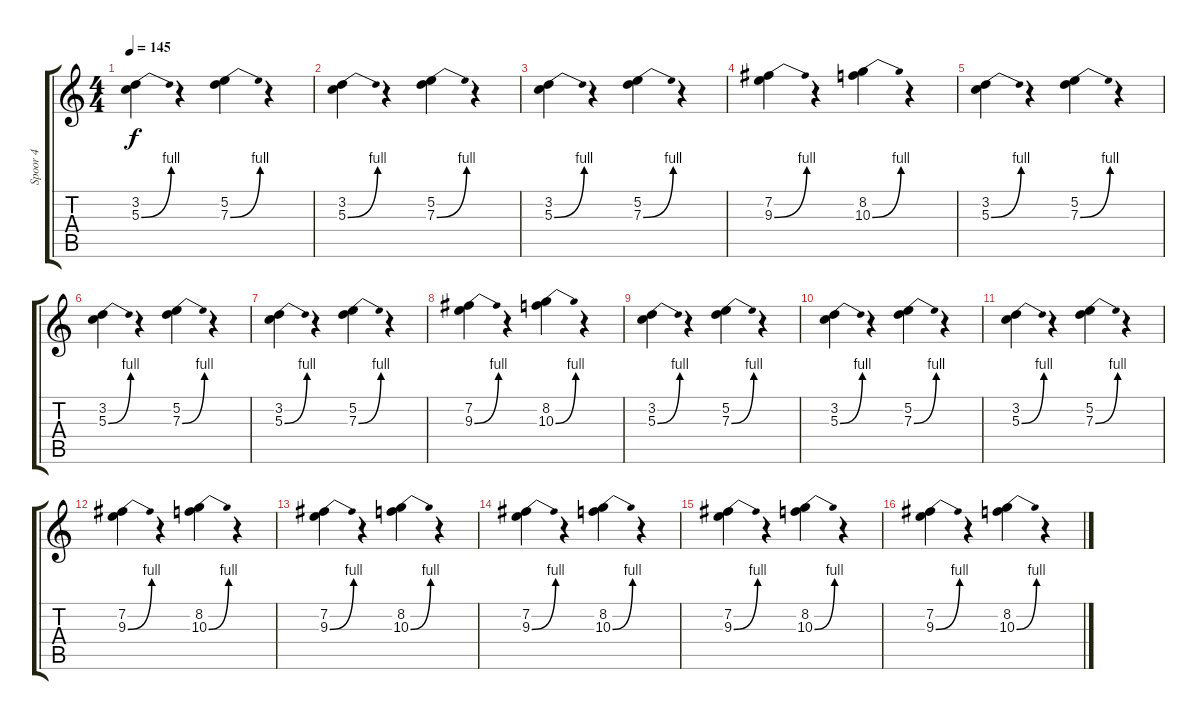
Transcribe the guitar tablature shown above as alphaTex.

\track ("Spoor 4" "Spoor 4") {instrument distortionguitar}
\staff {score tabs}
\tuning (E4 B3 G3 D3 A2 E2) {hide}
\ts (4 4)
\tempo 145
\clef g2
\ks c
(3.2 5.3{be (bend 0 0 60 4)}).4{dy f} r.4 (5.2 7.3{be (bend 0 0 60 4)}).4 r.4 |
(3.2 5.3{be (bend 0 0 60 4)}).4 r.4 (5.2 7.3{be (bend 0 0 60 4)}).4 r.4 |
(3.2 5.3{be (bend 0 0 60 4)}).4 r.4 (5.2 7.3{be (bend 0 0 60 4)}).4 r.4 |
(7.2 9.3{be (bend 0 0 60 4)}).4 r.4 (8.2 10.3{be (bend 0 0 60 4)}).4 r.4 |
(3.2 5.3{be (bend 0 0 60 4)}).4 r.4 (5.2 7.3{be (bend 0 0 60 4)}).4 r.4 |
(3.2 5.3{be (bend 0 0 60 4)}).4 r.4 (5.2 7.3{be (bend 0 0 60 4)}).4 r.4 |
(3.2 5.3{be (bend 0 0 60 4)}).4 r.4 (5.2 7.3{be (bend 0 0 60 4)}).4 r.4 |
(7.2 9.3{be (bend 0 0 60 4)}).4 r.4 (8.2 10.3{be (bend 0 0 60 4)}).4 r.4 |
(3.2 5.3{be (bend 0 0 60 4)}).4 r.4 (5.2 7.3{be (bend 0 0 60 4)}).4 r.4 |
(3.2 5.3{be (bend 0 0 60 4)}).4 r.4 (5.2 7.3{be (bend 0 0 60 4)}).4 r.4 |
(3.2 5.3{be (bend 0 0 60 4)}).4 r.4 (5.2 7.3{be (bend 0 0 60 4)}).4 r.4 |
(7.2 9.3{be (bend 0 0 60 4)}).4 r.4 (8.2 10.3{be (bend 0 0 60 4)}).4 r.4 |
(7.2 9.3{be (bend 0 0 60 4)}).4 r.4 (8.2 10.3{be (bend 0 0 60 4)}).4 r.4 |
(7.2 9.3{be (bend 0 0 60 4)}).4 r.4 (8.2 10.3{be (bend 0 0 60 4)}).4 r.4 |
(7.2 9.3{be (bend 0 0 60 4)}).4 r.4 (8.2 10.3{be (bend 0 0 60 4)}).4 r.4 |
(7.2 9.3{be (bend 0 0 60 4)}).4 r.4 (8.2 10.3{be (bend 0 0 60 4)}).4 r.4
